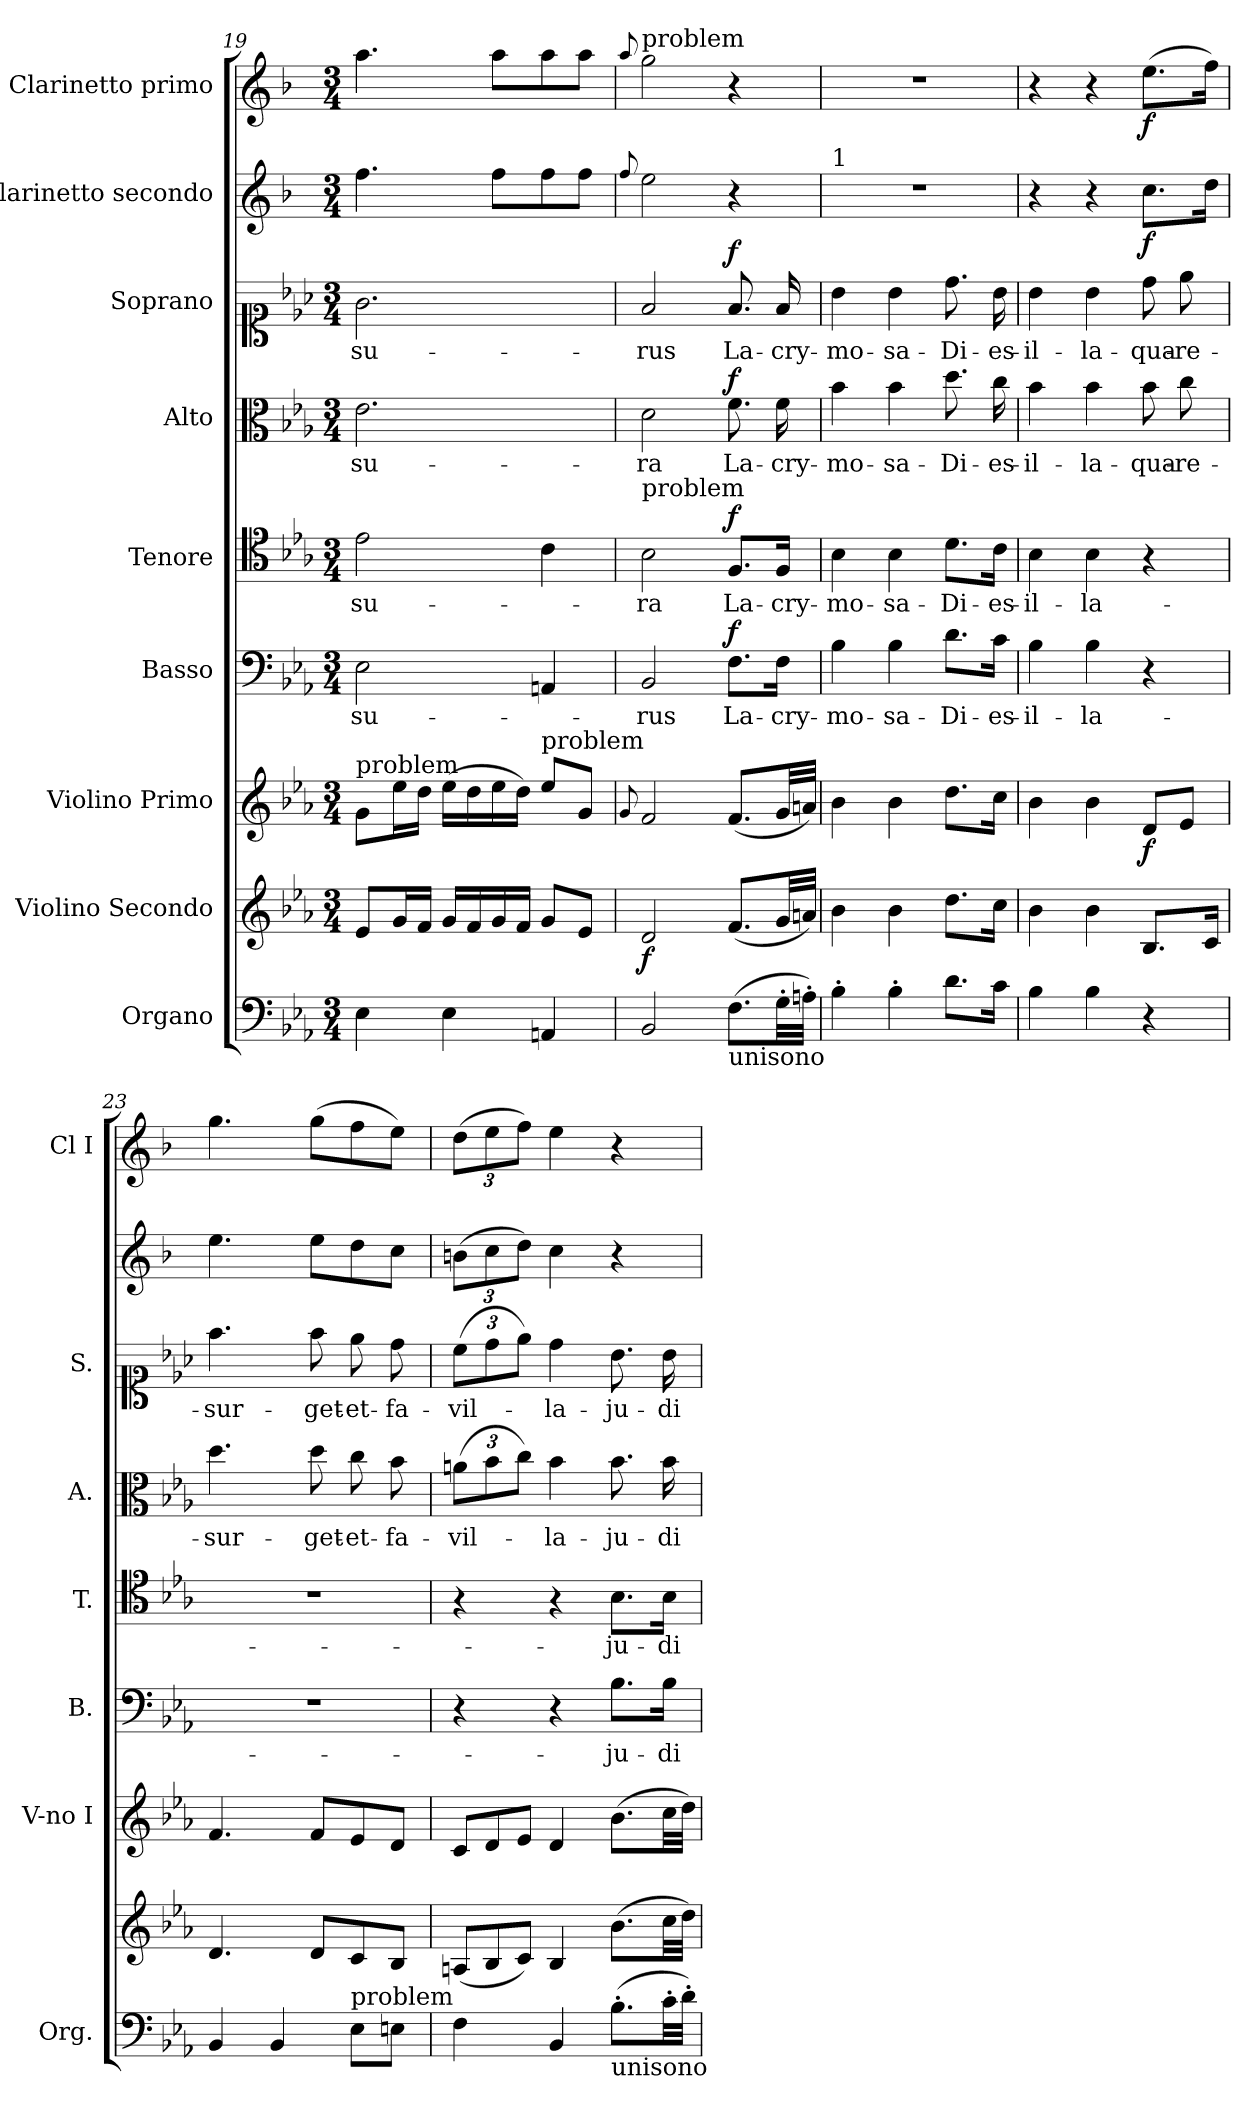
**kern	**kern	**dynam	**kern	**dynam	**kern	**text	**dynam	**kern	**text	**dynam	**kern	**text	**dynam	**kern	**text	**dynam	**kern	**dynam	**kern	**dynam
*part9	*part8	*part8	*part7	*part7	*part6	*part6	*part6	*part5	*part5	*part5	*part4	*part4	*part4	*part3	*part3	*part3	*part2	*part2	*part1	*part1
*staff9	*staff8	*staff8	*staff7	*staff7	*staff6	*staff6	*staff6	*staff5	*staff5	*staff5	*staff4	*staff4	*staff4	*staff3	*staff3	*staff3	*staff2	*staff2	*staff1	*staff1
*I"Organo	*I"Violino Secondo	*	*I"Violino Primo	*	*I"Basso	*	*	*I"Tenore	*	*	*I"Alto	*	*	*I"Soprano	*	*	*I"Clarinetto secondo	*	*I"Clarinetto primo	*
*I'Org.	*	*	*I'V-no I	*	*I'B.	*	*	*I'T.	*	*	*I'A.	*	*	*I'S.	*	*	*	*	*I'Cl I	*
*clefF4	*clefG2	*	*clefG2	*	*clefF4	*	*	*clefC4	*	*	*clefC3	*	*	*clefC1	*	*	*clefG2	*	*clefG2	*
*	*	*	*	*	*	*	*	*	*	*	*	*	*	*	*	*	*ITrd1c2	*	*ITrd1c2	*
*k[b-e-a-]	*k[b-e-a-]	*	*k[b-e-a-]	*	*k[b-e-a-]	*	*	*k[b-e-a-]	*	*	*k[b-e-a-]	*	*	*k[b-e-a-]	*	*	*k[b-e-a-]	*	*k[b-e-a-]	*
*M3/4	*M3/4	*	*M3/4	*	*M3/4	*	*	*M3/4	*	*	*M3/4	*	*	*M3/4	*	*	*M3/4	*	*M3/4	*
=19	=19	=19	=19	=19	=19	=19	=19	=19	=19	=19	=19	=19	=19	=19	=19	=19	=19	=19	=19	=19
!	!	!	!LO:TX:a:t=problem	!	!	!	!	!	!	!	!	!	!	!	!	!	!	!	!	!
4E-\	8e-/L	.	8g/L	.	2E-\	-su-	.	2e-\	-su-	.	2.e-\	-su-	.	2.g\	-su-	.	4.ee-\	.	4.gg\	.
.	16g/L	.	16ee-\L	.	.	.	.	.	.	.	.	.	.	.	.	.	.	.	.	.
.	16f/JJ	.	16dd\JJ	.	.	.	.	.	.	.	.	.	.	.	.	.	.	.	.	.
4E-\	16g/LL	.	(16ee-\LL	.	.	.	.	.	.	.	.	.	.	.	.	.	.	.	.	.
.	16f/	.	16dd\	.	.	.	.	.	.	.	.	.	.	.	.	.	.	.	.	.
.	16g/	.	16ee-\	.	.	.	.	.	.	.	.	.	.	.	.	.	8ee-\L	.	8gg\L	.
.	16f/JJ	.	16dd\JJ)	.	.	.	.	.	.	.	.	.	.	.	.	.	.	.	.	.
!	!	!	!LO:TX:a:t=problem	!	!	!	!	!	!	!	!	!	!	!	!	!	!	!	!	!
4AAn/	8g/L	.	8ee-\L	.	4AAn/	.	.	4c\	.	.	.	.	.	.	.	.	8ee-\	.	8gg\	.
.	8e-/J	.	8g/J	.	.	.	.	.	.	.	.	.	.	.	.	.	8ee-\J	.	8gg\J	.
=20	=20	=20	=20	=20	=20	=20	=20	=20	=20	=20	=20	=20	=20	=20	=20	=20	=20	=20	=20	=20
.	.	.	8qqg/	.	.	.	.	.	.	.	.	.	.	.	.	.	8qqee-/	.	8qqgg/	.
!	!	!	!	!	!	!	!	!	!	!	!	!	!	!	!	!	!	!	!LO:TX:a:t=problem	!
!	!	!	!	!	!	!	!	!LO:TX:a:t=problem	!	!	!	!	!	!	!	!	!	!	!	!
2BB-/	2d/	f	2f/	.	2BB-/	-rus	.	2B-\	-ra	.	2d\	-ra	.	2f/	-rus	.	2dd\	.	2ff\	.
!LO:TX:b:t=unisono	!	!	!	!	!	!	!	!	!	!	!	!	!	!	!	!	!	!	!	!
!	!	!	!	!	!	!	!LO:DY:a	!	!	!LO:DY:a	!	!	!LO:DY:a	!	!	!LO:DY:a	!	!	!	!
(8.F\L	(8.f/L	.	(8.f/L	.	8.F\L	La-	f	8.F/L	La-	f	8.f\	La-	f	8.f/	La-	f	4r	.	4r	.
32G'\LL	32g/LL	.	32g/LL	.	16F\Jk	-cry-	.	16F/Jk	-cry-	.	16f\	-cry-	.	16f/	-cry-	.	.	.	.	.
32An'\JJJ)	32an/JJJ)	.	32an/JJJ)	.	.	.	.	.	.	.	.	.	.	.	.	.	.	.	.	.
=21	=21	=21	=21	=21	=21	=21	=21	=21	=21	=21	=21	=21	=21	=21	=21	=21	=21	=21	=21	=21
!	!	!	!	!	!	!	!	!	!	!	!	!	!	!	!	!	!LO:TX:a:t=1	!	!	!
4B-'\	4b-\	.	4b-\	.	4B-\	-mo-	.	4B-\	-mo-	.	4b-\	-mo-	.	4b-\	-mo-	.	2.r	.	2.r	.
4B-'\	4b-\	.	4b-\	.	4B-\	-sa-	.	4B-\	-sa-	.	4b-\	-sa-	.	4b-\	-sa-	.	.	.	.	.
8.d\L	8.dd\L	.	8.dd\L	.	8.d\L	-Di-	.	8.d\L	-Di-	.	8.dd\	-Di-	.	8.dd\	-Di-	.	.	.	.	.
16c\Jk	16cc\Jk	.	16cc\Jk	.	16c\Jk	-es-	.	16c\Jk	-es-	.	16cc\	-es-	.	16b-\	-es-	.	.	.	.	.
=22	=22	=22	=22	=22	=22	=22	=22	=22	=22	=22	=22	=22	=22	=22	=22	=22	=22	=22	=22	=22
4B-\	4b-\	.	4b-\	.	4B-\	-il-	.	4B-\	-il-	.	4b-\	-il-	.	4b-\	-il-	.	4r	.	4r	.
4B-\	4b-\	.	4b-\	.	4B-\	-la-	.	4B-\	-la-	.	4b-\	-la-	.	4b-\	-la-	.	4r	.	4r	.
4r	8.B-/L	.	8d/L	f	4r	.	.	4r	.	.	8b-\	-qua-	.	8dd\	-qua-	.	8.b-\L	f	(8.dd\L	f
.	.	.	8e-/J	.	.	.	.	.	.	.	8cc\	-re-	.	8ee-\	-re-	.	.	.	.	.
.	16c/Jk	.	.	.	.	.	.	.	.	.	.	.	.	.	.	.	16cc\Jk	.	16ee-\Jk)	.
=23	=23	=23	=23	=23	=23	=23	=23	=23	=23	=23	=23	=23	=23	=23	=23	=23	=23	=23	=23	=23
4BB-/	4.d/	.	4.f/	.	2.r	.	.	2.r	.	.	4.dd\	-sur-	.	4.ff\	-sur-	.	4.dd\	.	4.ff\	.
4BB-/	.	.	.	.	.	.	.	.	.	.	.	.	.	.	.	.	.	.	.	.
.	8d/L	.	8f/L	.	.	.	.	.	.	.	8dd\	-get-	.	8ff\	-get-	.	8dd\L	.	(8ff\L	.
!LO:TX:a:t=problem	!	!	!	!	!	!	!	!	!	!	!	!	!	!	!	!	!	!	!	!
8E-\L	8c/	.	8e-/	.	.	.	.	.	.	.	8cc\	-et-	.	8ee-\	-et-	.	8cc\	.	8ee-\	.
8En\J	8B-/J	.	8d/J	.	.	.	.	.	.	.	8b-\	-fa-	.	8dd\	-fa-	.	8b-\J	.	8dd\J)	.
=24	=24	=24	=24	=24	=24	=24	=24	=24	=24	=24	=24	=24	=24	=24	=24	=24	=24	=24	=24	=24
*	*Xtuplet	*	*Xtuplet	*	*	*	*	*	*	*	*	*	*	*	*	*	*	*	*	*
4F\	(12An/L	.	12c/L	.	4r	.	.	4r	.	.	(12an\L	-vil-	.	(12cc\L	-vil-	.	(12an\L	.	(12cc\L	.
.	12B-/	.	12d/	.	.	.	.	.	.	.	12b-\	.	.	12dd\	.	.	12b-\	.	12dd\	.
.	12c/J)	.	12e-/J	.	.	.	.	.	.	.	12cc\J)	.	.	12ee-\J)	.	.	12cc\J)	.	12ee-\J)	.
4BB-/	4B-/	.	4d/	.	4r	.	.	4r	.	.	4b-\	-la-	.	4dd\	-la-	.	4b-\	.	4dd\	.
!LO:TX:b:t=unisono	!	!	!	!	!	!	!	!	!	!	!	!	!	!	!	!	!	!	!	!
(8.B-'\L	(8.b-\L	.	(8.b-\L	.	8.B-\L	-ju-	.	8.B-\L	-ju-	.	8.b-\	-ju-	.	8.b-\	-ju-	.	4r	.	4r	.
32c'\LL	32cc\LL	.	32cc\LL	.	16B-\Jk	-di-	.	16B-\Jk	-di-	.	16b-\	-di-	.	16b-\	-di-	.	.	.	.	.
32d'\JJJ)	32dd\JJJ)	.	32dd\JJJ)	.	.	.	.	.	.	.	.	.	.	.	.	.	.	.	.	.
=	=	=	=	=	=	=	=	=	=	=	=	=	=	=	=	=	=	=	=	=
*-	*-	*-	*-	*-	*-	*-	*-	*-	*-	*-	*-	*-	*-	*-	*-	*-	*-	*-	*-	*-
